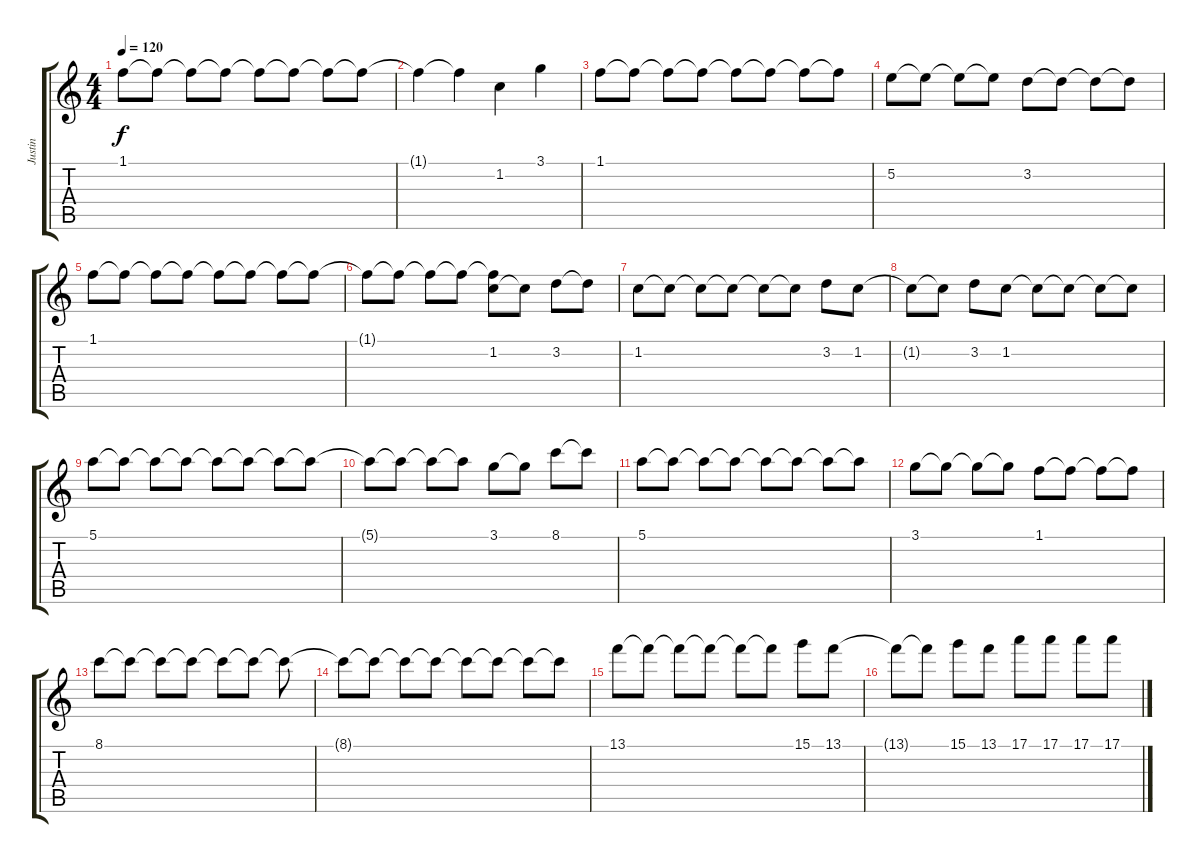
\track ("Justin" "Justin") {instrument distortionguitar}
\staff {score tabs}
\tuning (E4 B3 G3 D3 A2 E2) {hide}
\ts (4 4)
\tempo 120
\clef g2
\ks c
1.1.8{dy f} 1.1{t}.8 1.1{t}.8 1.1{t}.8 1.1{t}.8 1.1{t}.8 1.1{t}.8 1.1{t}.8 |
1.1{t}.4 1.1{t}.4 1.2.4 3.1.4 |
1.1.8 1.1{t}.8 1.1{t}.8 1.1{t}.8 1.1{t}.8 1.1{t}.8 1.1{t}.8 1.1{t}.8 |
5.2.8 5.2{t}.8 5.2{t}.8 5.2{t}.8 3.2.8 3.2{t}.8 3.2{t}.8 3.2{t}.8 |
1.1.8 1.1{t}.8 1.1{t}.8 1.1{t}.8 1.1{t}.8 1.1{t}.8 1.1{t}.8 1.1{t}.8 |
1.1{t}.8 1.1{t}.8 1.1{t}.8 1.1{t}.8 (1.1{t} 1.2).8 1.2{t}.8 3.2.8 3.2{t}.8 |
1.2.8 1.2{t}.8 1.2{t}.8 1.2{t}.8 1.2{t}.8 1.2{t}.8 3.2.8 1.2.8 |
1.2{t}.8 1.2{t}.8 3.2.8 1.2.8 1.2{t}.8 1.2{t}.8 1.2{t}.8 1.2{t}.8 |
5.1.8 5.1{t}.8 5.1{t}.8 5.1{t}.8 5.1{t}.8 5.1{t}.8 5.1{t}.8 5.1{t}.8 |
5.1{t}.8 5.1{t}.8 5.1{t}.8 5.1{t}.8 3.1.8 3.1{t}.8 8.1.8 8.1{t}.8 |
5.1.8 5.1{t}.8 5.1{t}.8 5.1{t}.8 5.1{t}.8 5.1{t}.8 5.1{t}.8 5.1{t}.8 |
3.1.8 3.1{t}.8 3.1{t}.8 3.1{t}.8 1.1.8 1.1{t}.8 1.1{t}.8 1.1{t}.8 |
8.1.8 8.1{t}.8 8.1{t}.8 8.1{t}.8 8.1{t}.8 8.1{t}.8 8.1{t}.8 |
8.1{t}.8 8.1{t}.8 8.1{t}.8 8.1{t}.8 8.1{t}.8 8.1{t}.8 8.1{t}.8 8.1{t}.8 |
13.1.8 13.1{t}.8 13.1{t}.8 13.1{t}.8 13.1{t}.8 13.1{t}.8 15.1.8 13.1.8 |
13.1{t}.8 13.1{t}.8 15.1.8 13.1.8 17.1.8 17.1.8 17.1.8 17.1.8
